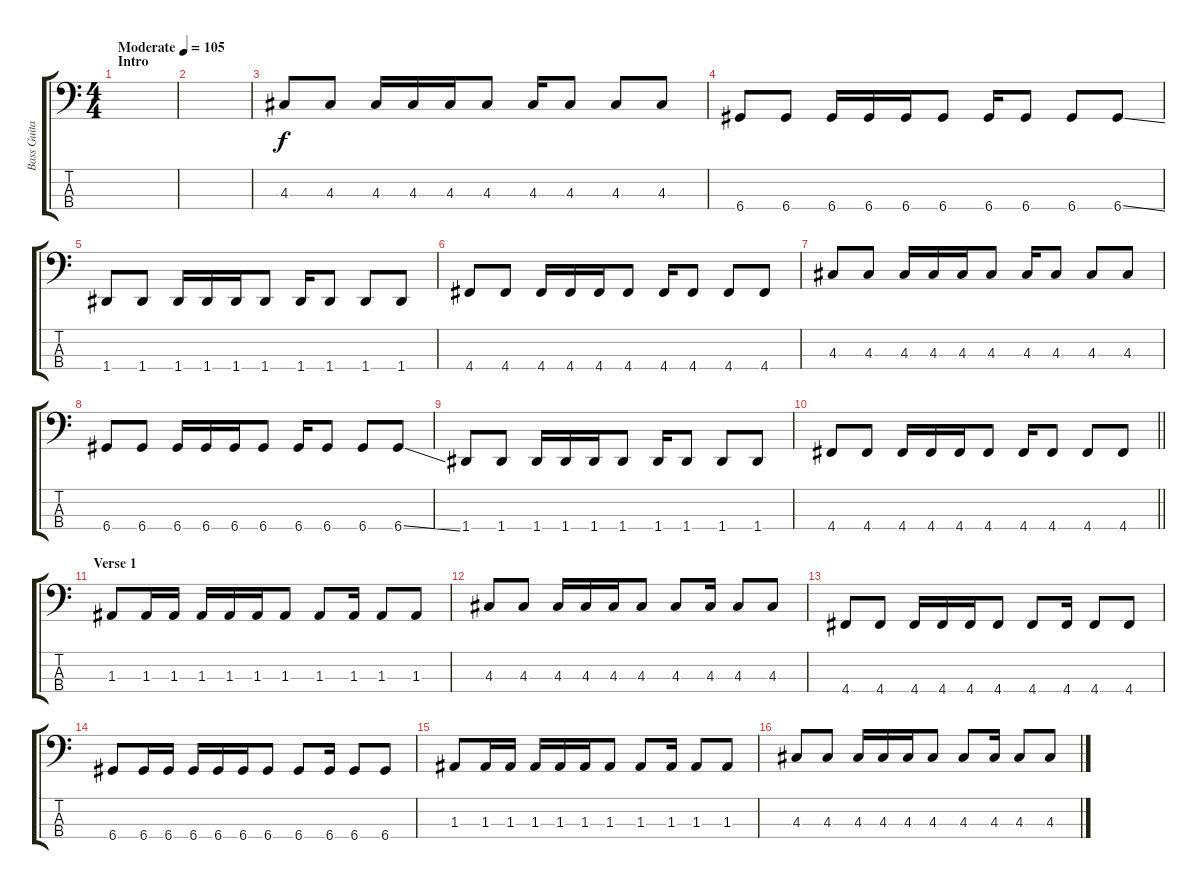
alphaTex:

\track ("Bass Guitar" "Bass Guita") {instrument electricbassfinger}
\staff {score tabs}
\tuning (G2 D2 A1 D1) {hide}
\ts (4 4)
\section ("" "Intro")
\tempo (105 "Moderate")
\clef f4
\ks c
|
|
4.3.8 4.3.8 4.3.16 4.3.16 4.3.16 4.3.8 4.3.16 4.3.8 4.3.8 4.3.8 |
6.4.8 6.4.8 6.4.16 6.4.16 6.4.16 6.4.8 6.4.16 6.4.8 6.4.8 6.4{ss}.8 |
1.4.8 1.4.8 1.4.16 1.4.16 1.4.16 1.4.8 1.4.16 1.4.8 1.4.8 1.4.8 |
4.4.8 4.4.8 4.4.16 4.4.16 4.4.16 4.4.8 4.4.16 4.4.8 4.4.8 4.4.8 |
4.3.8 4.3.8 4.3.16 4.3.16 4.3.16 4.3.8 4.3.16 4.3.8 4.3.8 4.3.8 |
6.4.8 6.4.8 6.4.16 6.4.16 6.4.16 6.4.8 6.4.16 6.4.8 6.4.8 6.4{ss}.8 |
1.4.8 1.4.8 1.4.16 1.4.16 1.4.16 1.4.8 1.4.16 1.4.8 1.4.8 1.4.8 |
\barLineRight lightlight
4.4.8 4.4.8 4.4.16 4.4.16 4.4.16 4.4.8 4.4.16 4.4.8 4.4.8 4.4.8 |
\section ("" "Verse 1")
1.3.8 1.3.16 1.3.16 1.3.16 1.3.16 1.3.16 1.3.8 1.3.8 1.3.16 1.3.8 1.3.8 |
4.3.8 4.3.8 4.3.16 4.3.16 4.3.16 4.3.8 4.3.8 4.3.16 4.3.8 4.3.8 |
4.4.8 4.4.8 4.4.16 4.4.16 4.4.16 4.4.8 4.4.8 4.4.16 4.4.8 4.4.8 |
6.4.8 6.4.16 6.4.16 6.4.16 6.4.16 6.4.16 6.4.8 6.4.8 6.4.16 6.4.8 6.4.8 |
1.3.8 1.3.16 1.3.16 1.3.16 1.3.16 1.3.16 1.3.8 1.3.8 1.3.16 1.3.8 1.3.8 |
4.3.8 4.3.8 4.3.16 4.3.16 4.3.16 4.3.8 4.3.8 4.3.16 4.3.8 4.3.8
